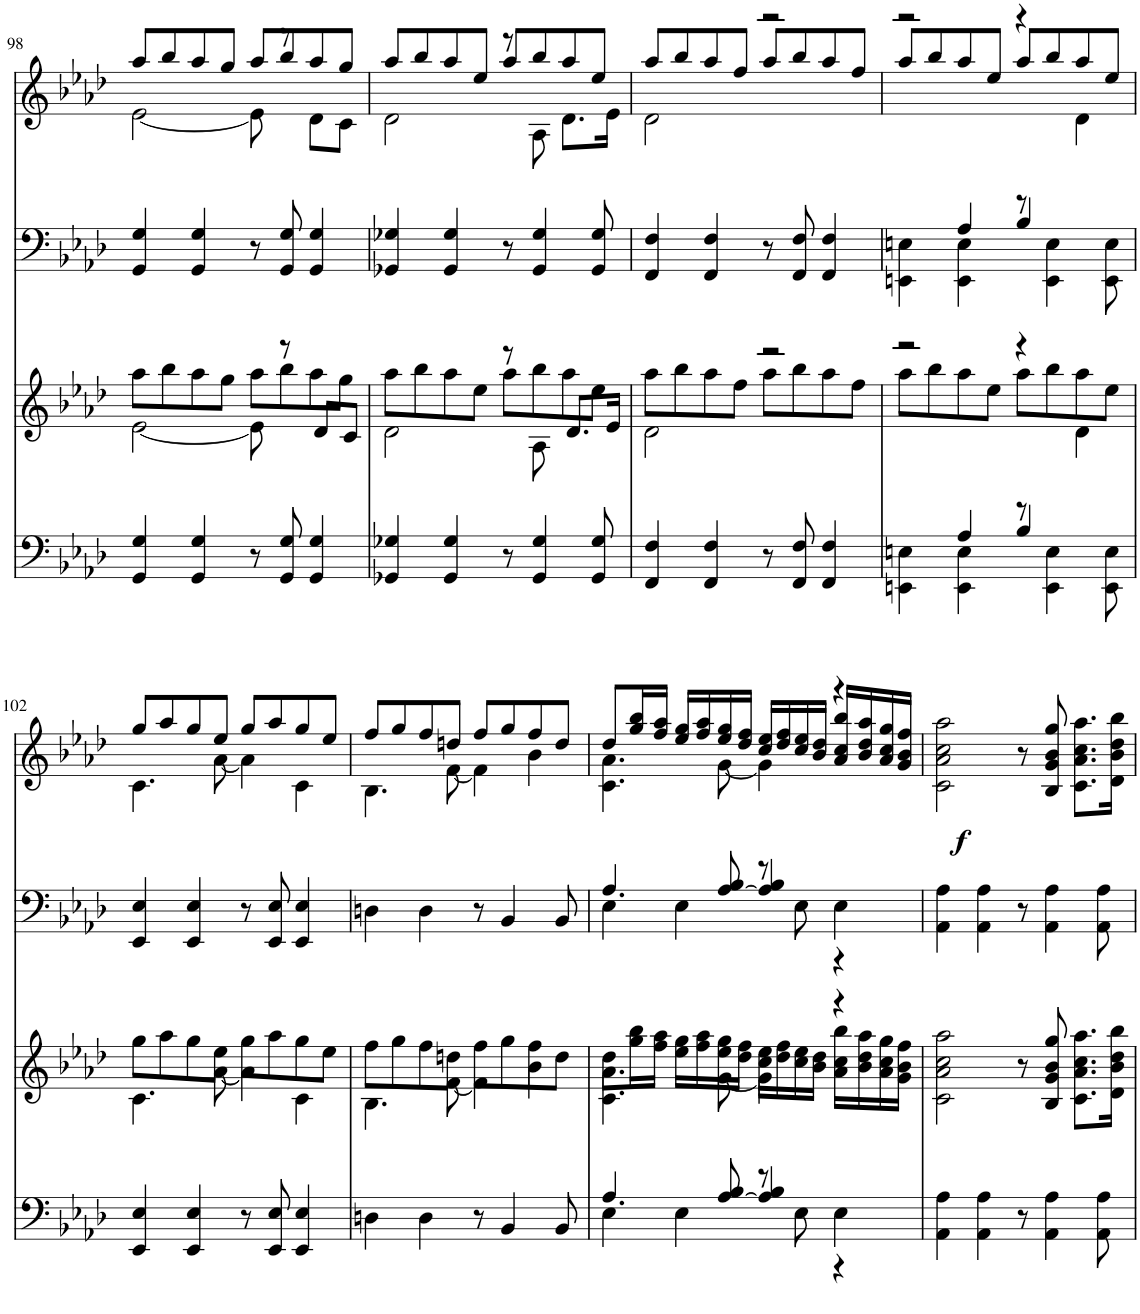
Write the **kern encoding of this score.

**kern	**kern	**kern	**kern	**dynam
*part3	*part3	*part2	*part1	*part1
*staff4	*staff3	*staff2	*staff1	*staff1
*I"Piano	*	*I"Low Hand Bells	*I"High Hand Bells	*
*I'Pno	*	*	*	*
!!LO:PB:g=z
*clefF4	*clefG2	*clefF4	*clefG2	*
*k[b-e-a-d-]	*k[b-e-a-d-]	*k[b-e-a-d-]	*k[b-e-a-d-]	*
*M4/4	*M4/4	*M4/4	*M4/4	*
=98	=98	=98	=98	=98
*	*^	*	*^	*
4GG/ 4G/	[2e-\	8aa-\L	4GG/ 4G/	[2e-\	8aa-/L	.
.	.	8bb-\	.	.	8bb-/	.
4GG/ 4G/	.	8aa-\	4GG/ 4G/	.	8aa-/	.
.	.	8gg\J	.	.	8gg/J	.
8r	8e-\]	8aa-\L	8r	8e-\]	8aa-/L	.
8GG/ 8G/	8r	8bb-\	8GG/ 8G/	8r	8bb-/	.
4GG/ 4G/	8d-/L	8aa-\	4GG/ 4G/	8d-\L	8aa-/	.
.	8c/J	8gg\J	.	8c\J	8gg/J	.
=99	=99	=99	=99	=99	=99	=99
4GG-X/ 4G-X/	2d-\	8aa-\L	4GG-X/ 4G-X/	2d-\	8aa-/L	.
.	.	8bb-\	.	.	8bb-/	.
4GG-/ 4G-/	.	8aa-\	4GG-/ 4G-/	.	8aa-/	.
.	.	8ee-\J	.	.	8ee-/J	.
8r	8r	8aa-\L	8r	8r	8aa-/L	.
4GG-/ 4G-/	8A-\	8bb-\	4GG-/ 4G-/	8A-\	8bb-/	.
.	8.d-/L	8aa-\	.	8.d-\L	8aa-/	.
8GG-/ 8G-/	.	8ee-\J	8GG-/ 8G-/	.	8ee-/J	.
.	16e-/Jk	.	.	16e-\Jk	.	.
=100	=100	=100	=100	=100	=100	=100
4FF/ 4F/	2d-\	8aa-\L	4FF/ 4F/	2d-\	8aa-/L	.
.	.	8bb-\	.	.	8bb-/	.
4FF/ 4F/	.	8aa-\	4FF/ 4F/	.	8aa-/	.
.	.	8ff\J	.	.	8ff/J	.
8r	2r	8aa-\L	8r	2r	8aa-/L	.
8FF/ 8F/	.	8bb-\	8FF/ 8F/	.	8bb-/	.
4FF/ 4F/	.	8aa-\	4FF/ 4F/	.	8aa-/	.
.	.	8ff\J	.	.	8ff/J	.
=101	=101	=101	=101	=101	=101	=101
*^	*	*	*^	*	*	*
4EEn\ 4En\	4ryy	2r	8aa-\L	4EEn\ 4En\	4ryy	2r	8aa-/L	.
.	.	.	8bb-\	.	.	.	8bb-/	.
4EE\ 4E\	4A-/	.	8aa-\	4EE\ 4E\	4A-/	.	8aa-/	.
.	.	.	8ee-\J	.	.	.	8ee-/J	.
8r	4B-/	4r	8aa-\L	8r	4B-/	4r	8aa-/L	.
4EE\ 4E\	.	.	8bb-\	4EE\ 4E\	.	.	8bb-/	.
.	4ryy	4d-\	8aa-\	.	4ryy	4d-\	8aa-/	.
8EE\ 8E\	.	.	8ee-\J	8EE\ 8E\	.	.	8ee-/J	.
*v	*v	*	*	*v	*v	*	*	*
!!LO:LB:g=z	!!
=102	=102	=102	=102	=102	=102	=102
4EE-/ 4E-/	4.c\	8gg\L	4EE-/ 4E-/	4.c\	8gg/L	.
.	.	8aa-\	.	.	8aa-/	.
4EE-/ 4E-/	.	8gg\	4EE-/ 4E-/	.	8gg/	.
.	[8a-\	8ee-\J	.	[8a-\	8ee-/J	.
8r	4a-\]	8gg\L	8r	4a-\]	8gg/L	.
8EE-/ 8E-/	.	8aa-\	8EE-/ 8E-/	.	8aa-/	.
4EE-/ 4E-/	4c\	8gg\	4EE-/ 4E-/	4c\	8gg/	.
.	.	8ee-\J	.	.	8ee-/J	.
=103	=103	=103	=103	=103	=103	=103
4Dn\	4.B-\	8ff\L	4Dn\	4.B-\	8ff/L	.
.	.	8gg\	.	.	8gg/	.
4D\	.	8ff\	4D\	.	8ff/	.
.	[8f\	8ddn\J	.	[8f\	8ddn/J	.
8r	4f\]	8ff\L	8r	4f\]	8ff/L	.
4BB-/	.	8gg\	4BB-/	.	8gg/	.
.	4b-\	8ff\	.	4b-\	8ff/	.
8BB-/	.	8dd\J	8BB-/	.	8dd/J	.
=104	=104	=104	=104	=104	=104	=104
*^	*	*	*^	*	*	*
4E-\	4.A-/	4.c\ 4.a-\	8dd-\L	4E-\	4.A-/	4.c\ 4.a-\	8dd-/L	.
.	.	.	16gg\ 16bb-\L	.	.	.	16gg/ 16bb-/L	.
.	.	.	16ff\ 16aa-\JJ	.	.	.	16ff/ 16aa-/JJ	.
4E-\	.	.	16ee-\ 16gg\LL	4E-\	.	.	16ee-/ 16gg/LL	.
.	.	.	16ff\ 16aa-\	.	.	.	16ff/ 16aa-/	.
.	[8A-/ 8B-/	[8g\	16ee-\ 16gg\	.	[8A-/ 8B-/	[8g\	16ee-/ 16gg/	.
.	.	.	16dd-\ 16ff\JJ	.	.	.	16dd-/ 16ff/JJ	.
8r	4A-/] 4B-/	4g\]	16cc\ 16ee-\LL	8r	4A-/] 4B-/	4g\]	16cc/ 16ee-/LL	.
.	.	.	16dd-\ 16ff\	.	.	.	16dd-/ 16ff/	.
8E-\	.	.	16cc\ 16ee-\	8E-\	.	.	16cc/ 16ee-/	.
.	.	.	16b-\ 16dd-\JJ	.	.	.	16b-/ 16dd-/JJ	.
4E-\	4r	4r	16a-\ 16cc\ 16bb-\LL	4E-\	4r	4r	16a-/ 16cc/ 16bb-/LL	.
.	.	.	16b-\ 16dd-\ 16aa-\	.	.	.	16b-/ 16dd-/ 16aa-/	.
.	.	.	16a-\ 16cc\ 16gg\	.	.	.	16a-/ 16cc/ 16gg/	.
.	.	.	16g\ 16b-\ 16ff\JJ	.	.	.	16g/ 16b-/ 16ff/JJ	.
*v	*v	*	*	*v	*v	*	*	*
=105	=105	=105	=105	=105	=105	=105
!	!	!	!	!	!	!LO:DY:b
*	*v	*v	*	*v	*v	*
4AA-\ 4A-\	2c\ 2a-\ 2cc\ 2aa-\	4AA-\ 4A-\	2c\ 2a-\ 2cc\ 2aa-\	f
4AA-\ 4A-\	.	4AA-\ 4A-\	.	.
8r	8r	8r	8r	.
4AA-\ 4A-\	8B-/ 8g/ 8b-/ 8gg/	4AA-\ 4A-\	8B-/ 8g/ 8b-/ 8gg/	.
.	8.c\ 8.a-\ 8.cc\ 8.aa-\L	.	8.c\ 8.a-\ 8.cc\ 8.aa-\L	.
8AA-\ 8A-\	.	8AA-\ 8A-\	.	.
.	16d-\ 16b-\ 16dd-\ 16bb-\Jk	.	16d-\ 16b-\ 16dd-\ 16bb-\Jk	.
=	=	=	=	=
*-	*-	*-	*-	*-
